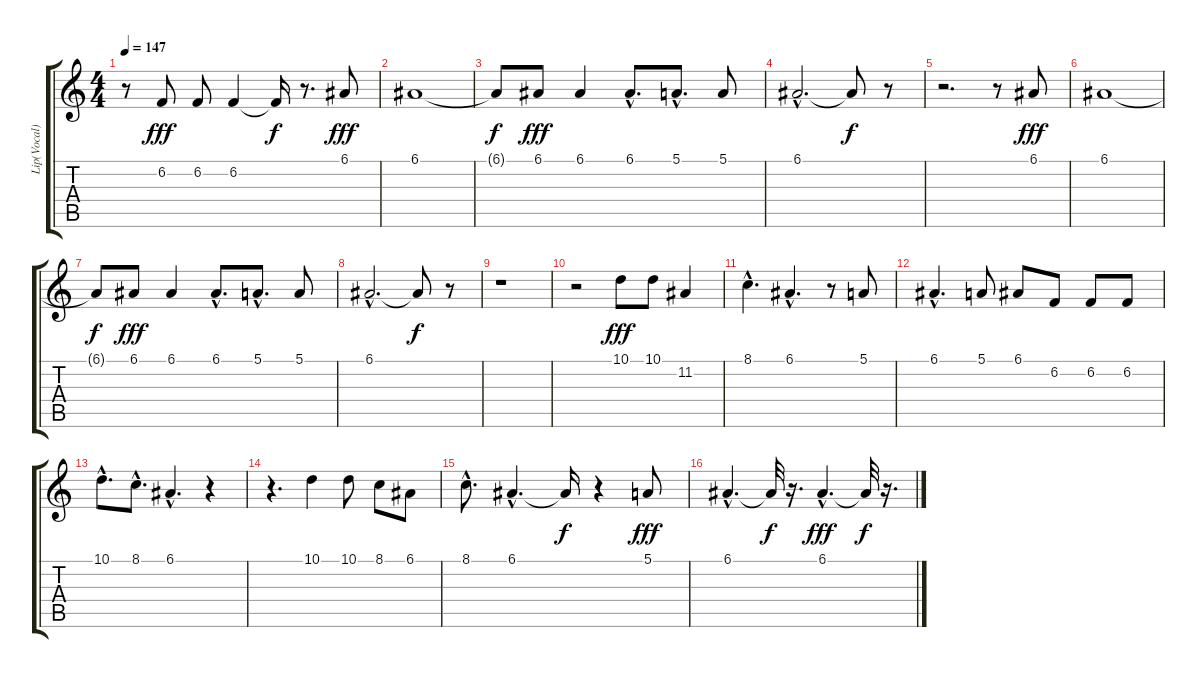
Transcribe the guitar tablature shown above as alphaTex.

\track ("Lip(Vocal)" "Lip(Vocal)") {instrument cello}
\staff {score tabs}
\tuning (E4 B3 G3 D3 A2 E2) {hide}
\ts (4 4)
\tempo 147
\clef g2
\ks c
r.8{dy f} 6.2.8{dy fff} 6.2.8 6.2.4 6.2{t}.16{dy f} r.8{d} 6.1.8{dy fff} |
6.1.1 |
6.1{t}.8{dy f} 6.1.8{dy fff} 6.1.4 6.1{hac}.8{d} 5.1{hac}.8{d} 5.1.8 |
6.1{hac}.2{d} 6.1{t}.8{dy f} r.8 |
r.2{d} r.8 6.1.8{dy fff} |
6.1.1 |
6.1{t}.8{dy f} 6.1.8{dy fff} 6.1.4 6.1{hac}.8{d} 5.1{hac}.8{d} 5.1.8 |
6.1{hac}.2{d} 6.1{t}.8{dy f} r.8 |
r.1 |
r.2 10.1.8{dy fff} 10.1.8 11.2.4 |
8.1{hac}.4{d} 6.1{hac}.4{d} r.8 5.1.8 |
6.1{hac}.4{d} 5.1.8 6.1.8 6.2.8 6.2.8 6.2.8 |
10.1{hac}.8{d} 8.1{hac}.8{d} 6.1{hac}.4{d} r.4 |
r.4{d} 10.1.4 10.1.8 8.1.8 6.1.8 |
8.1{hac}.8{d} 6.1{hac}.4{d} 6.1{t}.16{dy f} r.4 5.1.8{dy fff} |
6.1{hac}.4{d} 6.1{t}.32{dy f} r.16{d} 6.1{hac}.4{d dy fff} 6.1{t}.32{dy f} r.16{d}
